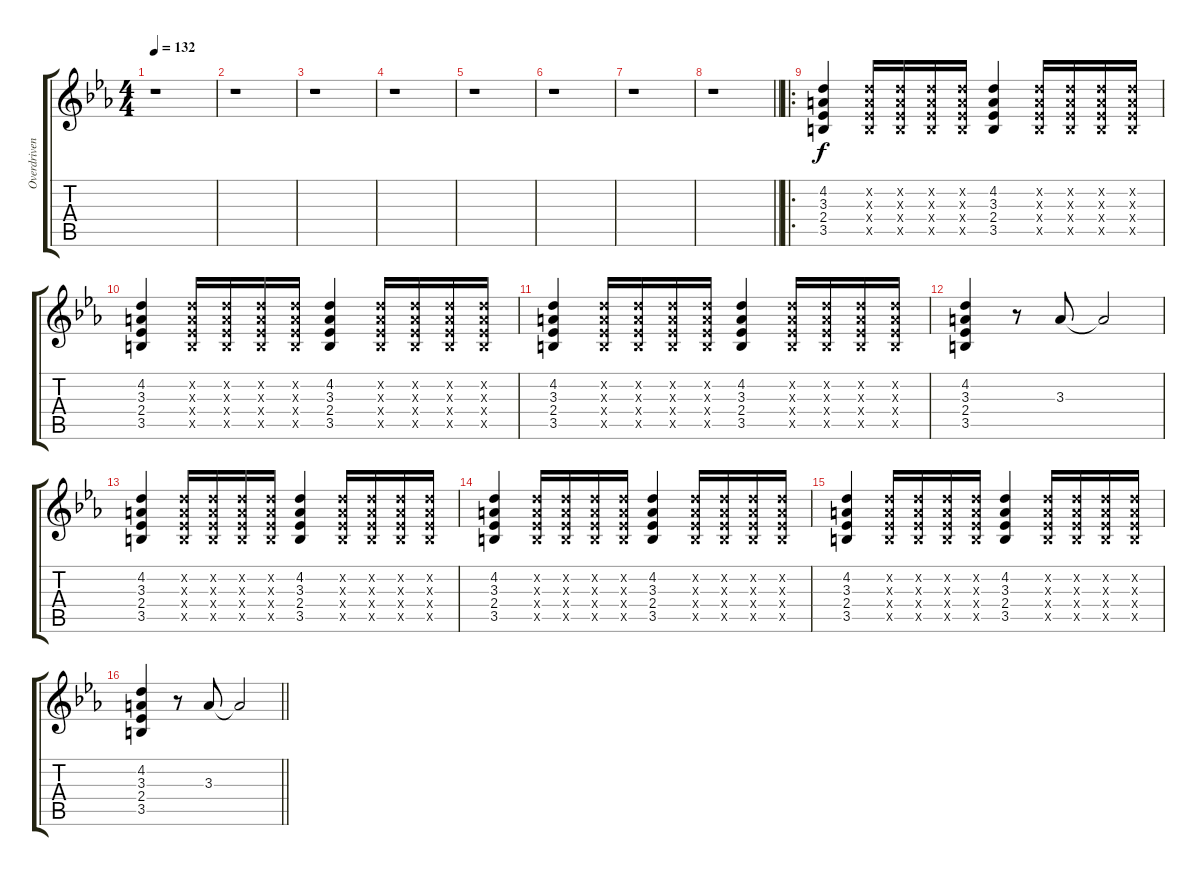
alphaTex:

\track ("Overdriven" "Overdriven") {instrument overdrivenguitar}
\staff {score tabs}
\tuning (Eb4 Bb3 Gb3 Db3 Ab2 Eb2) {hide}
\ts (4 4)
\tempo 132
\clef g2
\ks eb
r.1{dy f} |
r.1 |
r.1 |
r.1 |
r.1 |
r.1 |
r.1 |
\barLineRight lightlight
r.1 |
\ro
\section ("" " ")
(4.2 3.3 2.4 3.5).4 (4.2{x} 3.3{x} 2.4{x} 3.5{x}).16 (4.2{x} 3.3{x} 2.4{x} 3.5{x}).16 (4.2{x} 3.3{x} 2.4{x} 3.5{x}).16 (4.2{x} 3.3{x} 2.4{x} 3.5{x}).16 (4.2 3.3 2.4 3.5).4 (4.2{x} 3.3{x} 2.4{x} 3.5{x}).16 (4.2{x} 3.3{x} 2.4{x} 3.5{x}).16 (4.2{x} 3.3{x} 2.4{x} 3.5{x}).16 (4.2{x} 3.3{x} 2.4{x} 3.5{x}).16 |
(4.2 3.3 2.4 3.5).4 (4.2{x} 3.3{x} 2.4{x} 3.5{x}).16 (4.2{x} 3.3{x} 2.4{x} 3.5{x}).16 (4.2{x} 3.3{x} 2.4{x} 3.5{x}).16 (4.2{x} 3.3{x} 2.4{x} 3.5{x}).16 (4.2 3.3 2.4 3.5).4 (4.2{x} 3.3{x} 2.4{x} 3.5{x}).16 (4.2{x} 3.3{x} 2.4{x} 3.5{x}).16 (4.2{x} 3.3{x} 2.4{x} 3.5{x}).16 (4.2{x} 3.3{x} 2.4{x} 3.5{x}).16 |
(4.2 3.3 2.4 3.5).4 (4.2{x} 3.3{x} 2.4{x} 3.5{x}).16 (4.2{x} 3.3{x} 2.4{x} 3.5{x}).16 (4.2{x} 3.3{x} 2.4{x} 3.5{x}).16 (4.2{x} 3.3{x} 2.4{x} 3.5{x}).16 (4.2 3.3 2.4 3.5).4 (4.2{x} 3.3{x} 2.4{x} 3.5{x}).16 (4.2{x} 3.3{x} 2.4{x} 3.5{x}).16 (4.2{x} 3.3{x} 2.4{x} 3.5{x}).16 (4.2{x} 3.3{x} 2.4{x} 3.5{x}).16 |
(4.2 3.3 2.4 3.5).4 r.8 3.3.8 3.3{t}.2 |
(4.2 3.3 2.4 3.5).4 (4.2{x} 3.3{x} 2.4{x} 3.5{x}).16 (4.2{x} 3.3{x} 2.4{x} 3.5{x}).16 (4.2{x} 3.3{x} 2.4{x} 3.5{x}).16 (4.2{x} 3.3{x} 2.4{x} 3.5{x}).16 (4.2 3.3 2.4 3.5).4 (4.2{x} 3.3{x} 2.4{x} 3.5{x}).16 (4.2{x} 3.3{x} 2.4{x} 3.5{x}).16 (4.2{x} 3.3{x} 2.4{x} 3.5{x}).16 (4.2{x} 3.3{x} 2.4{x} 3.5{x}).16 |
(4.2 3.3 2.4 3.5).4 (4.2{x} 3.3{x} 2.4{x} 3.5{x}).16 (4.2{x} 3.3{x} 2.4{x} 3.5{x}).16 (4.2{x} 3.3{x} 2.4{x} 3.5{x}).16 (4.2{x} 3.3{x} 2.4{x} 3.5{x}).16 (4.2 3.3 2.4 3.5).4 (4.2{x} 3.3{x} 2.4{x} 3.5{x}).16 (4.2{x} 3.3{x} 2.4{x} 3.5{x}).16 (4.2{x} 3.3{x} 2.4{x} 3.5{x}).16 (4.2{x} 3.3{x} 2.4{x} 3.5{x}).16 |
(4.2 3.3 2.4 3.5).4 (4.2{x} 3.3{x} 2.4{x} 3.5{x}).16 (4.2{x} 3.3{x} 2.4{x} 3.5{x}).16 (4.2{x} 3.3{x} 2.4{x} 3.5{x}).16 (4.2{x} 3.3{x} 2.4{x} 3.5{x}).16 (4.2 3.3 2.4 3.5).4 (4.2{x} 3.3{x} 2.4{x} 3.5{x}).16 (4.2{x} 3.3{x} 2.4{x} 3.5{x}).16 (4.2{x} 3.3{x} 2.4{x} 3.5{x}).16 (4.2{x} 3.3{x} 2.4{x} 3.5{x}).16 |
\barLineRight lightlight
(4.2 3.3 2.4 3.5).4 r.8 3.3.8 3.3{t}.2
